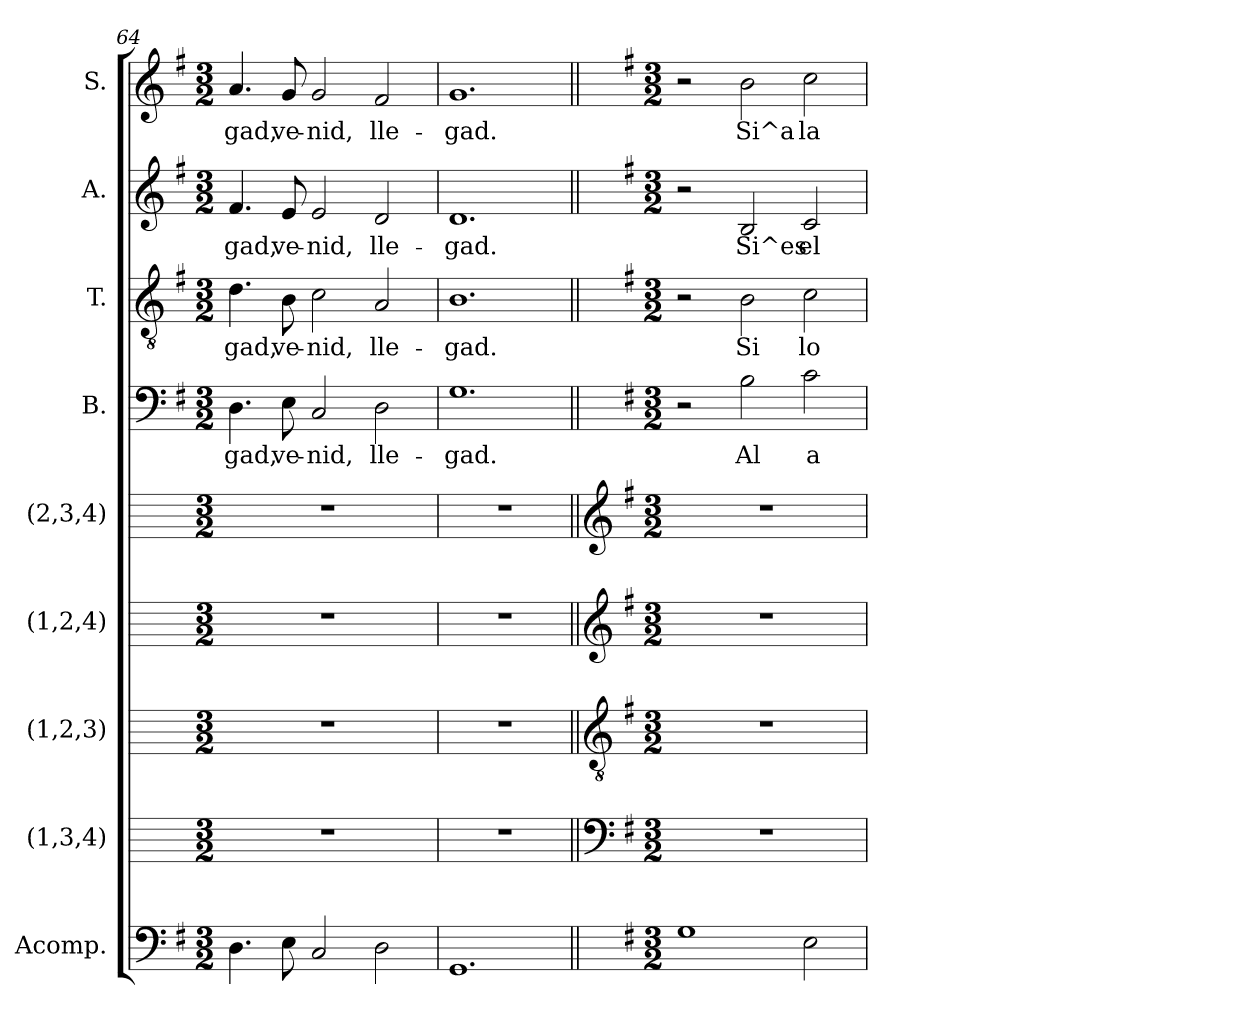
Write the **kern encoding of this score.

**kern	**kern	**kern	**kern	**kern	**kern	**text	**kern	**text	**kern	**text	**kern	**text
*part9	*part8	*part7	*part6	*part5	*part4	*part4	*part3	*part3	*part2	*part2	*part1	*part1
*staff9	*staff8	*staff7	*staff6	*staff5	*staff4	*staff4	*staff3	*staff3	*staff2	*staff2	*staff1	*staff1
*I"Acomp.	*I"(1,3,4)	*I"(1,2,3)	*I"(1,2,4)	*I"(2,3,4)	*I"B.	*	*I"T.	*	*I"A.	*	*I"S.	*
*I'Acomp.	*	*	*	*	*I'B. (2ª)	*	*I'T. (4ª)	*	*I'A. (3ª)	*	*I'S. (1ª)	*
*clefF4	*	*	*	*	*clefF4	*	*clefGv2	*	*clefG2	*	*clefG2	*
*k[f#]	*k[]	*k[]	*k[]	*k[]	*k[f#]	*	*k[f#]	*	*k[f#]	*	*k[f#]	*
*G:	*C:	*C:	*C:	*C:	*G:	*	*G:	*	*G:	*	*G:	*
*M3/2	*M3/2	*M3/2	*M3/2	*M3/2	*M3/2	*	*M3/2	*	*M3/2	*	*M3/2	*
=64	=64	=64	=64	=64	=64	=64	=64	=64	=64	=64	=64	=64
!	!	!	!	!	!	!LO:LY:b:cj	!	!LO:LY:b:cj	!	!LO:LY:b:cj	!	!LO:LY:b:cj
4.D\	1.r	1.r	1.r	1.r	4.D\	-gad,	4.d\	-gad,	4.f#/	-gad,	4.a/	-gad,
!	!	!	!	!	!	!LO:LY:b:cj	!	!LO:LY:b:cj	!	!LO:LY:b:cj	!	!LO:LY:b:cj
8E\	.	.	.	.	8E\	ve-	8B\	ve-	8e/	ve-	8g/	ve-
!	!	!	!	!	!	!LO:LY:b:cj	!	!LO:LY:b:cj	!	!LO:LY:b:cj	!	!LO:LY:b:cj
2C/	.	.	.	.	2C/	-nid,	2c\	-nid,	2e/	-nid,	2g/	-nid,
!	!	!	!	!	!	!LO:LY:b:cj	!	!LO:LY:b:cj	!	!LO:LY:b:cj	!	!LO:LY:b:cj
2D\	.	.	.	.	2D\	lle-	2A/	lle-	2d/	lle-	2f#/	lle-
=65	=65	=65	=65	=65	=65	=65	=65	=65	=65	=65	=65	=65
!	!	!	!	!	!	!LO:LY:b:cj	!	!LO:LY:b:cj	!	!LO:LY:b:cj	!	!LO:LY:b:cj
1.GG	1.r	1.r	1.r	1.r	1.G	-gad.	1.B	-gad.	1.d	-gad.	1.g	-gad.
!!LO:PB:g=z
=66||	=66||	=66||	=66||	=66||	=66||	=66||	=66||	=66||	=66||	=66||	=66||	=66||
*	*clefF4	*clefGv2	*clefG2	*clefG2	*	*	*	*	*	*	*	*
*	*k[f#]	*k[f#]	*k[f#]	*k[f#]	*	*	*	*	*	*	*	*
*	*G:	*G:	*G:	*G:	*	*	*	*	*	*	*	*
*M3/2	*M3/2	*M3/2	*M3/2	*M3/2	*M3/2	*	*M3/2	*	*M3/2	*	*M3/2	*
1G	1.r	1.r	1.r	1.r	2r	.	2r	.	2r	.	2r	.
!	!	!	!	!	!	!LO:LY:b:cj	!	!LO:LY:b:cj	!	!LO:LY:b:cj	!	!LO:LY:b:cj
.	.	.	.	.	2B\	Al	2B\	Si	2B/	Si^es	2b\	Si^a
!	!	!	!	!	!	!LO:LY:b:cj	!	!LO:LY:b:cj	!	!LO:LY:b:cj	!	!LO:LY:b:cj
2E\	.	.	.	.	2c\	a-	2c\	lo	2c/	el	2cc\	la
=	=	=	=	=	=	=	=	=	=	=	=	=
*-	*-	*-	*-	*-	*-	*-	*-	*-	*-	*-	*-	*-
